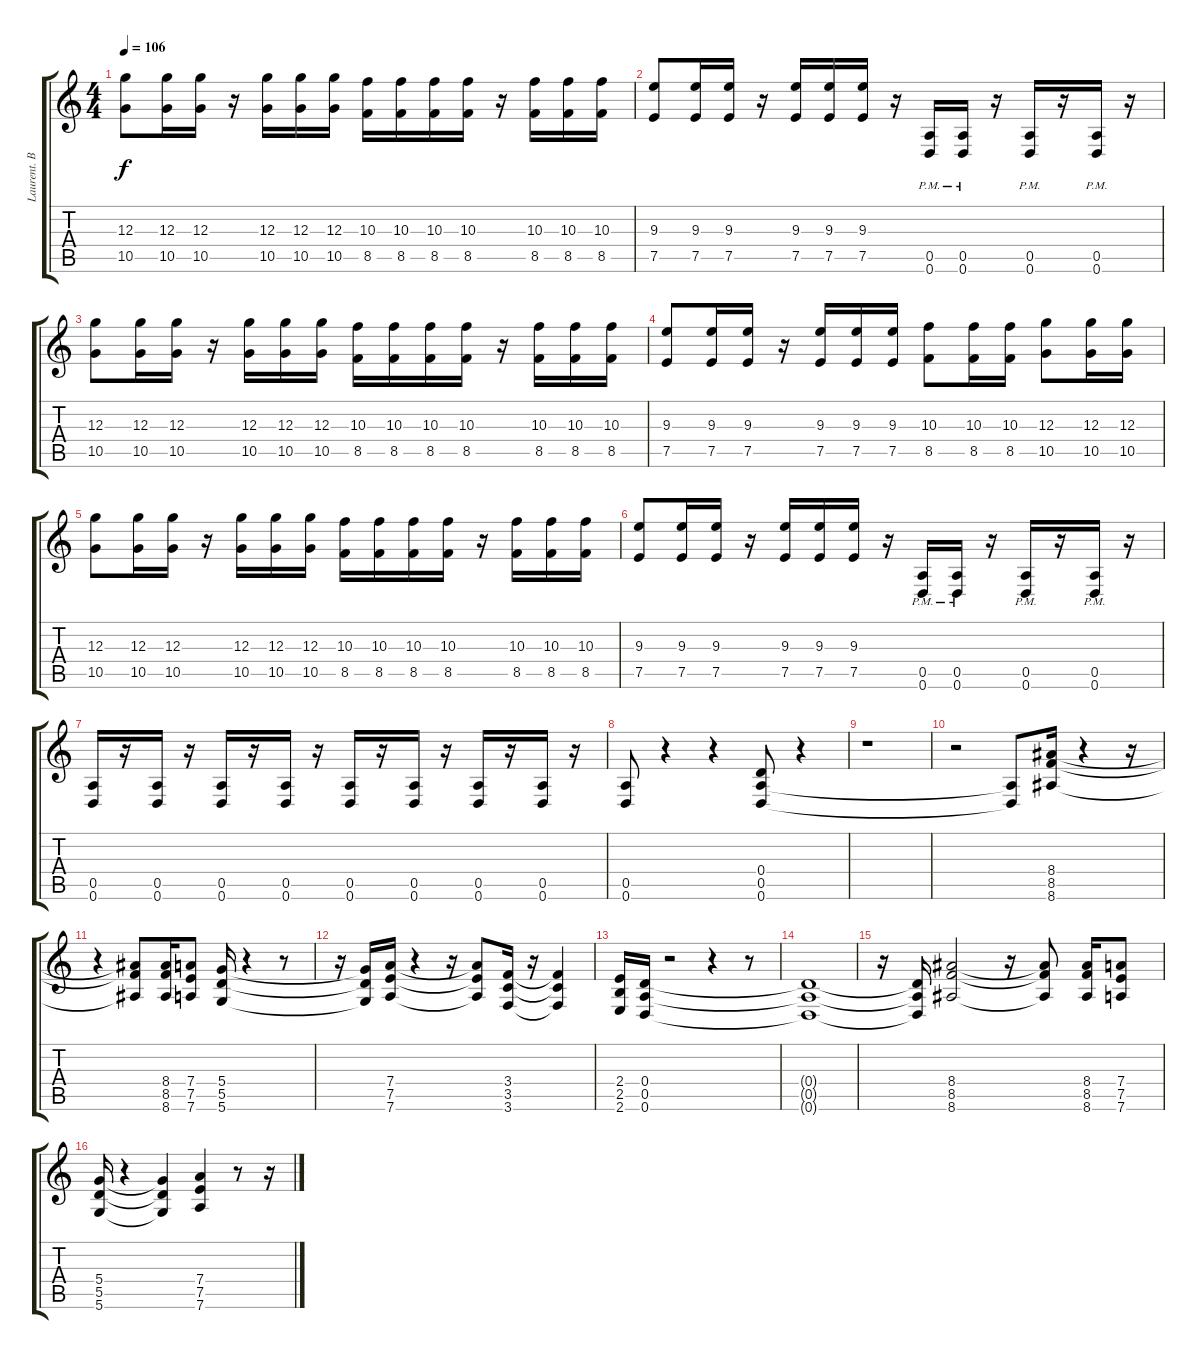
\track ("Laurent. B (Lead)" "Laurent. B") {instrument overdrivenguitar}
\staff {score tabs}
\tuning (E4 B3 G3 D3 A2 D2) {hide}
\ts (4 4)
\tempo 106
\clef g2
\ks c
(12.3 10.5).8{dy f} (12.3 10.5).16 (12.3 10.5).16 r.16 (12.3 10.5).16 (12.3 10.5).16 (12.3 10.5).16 (10.3 8.5).16 (10.3 8.5).16 (10.3 8.5).16 (10.3 8.5).16 r.16 (10.3 8.5).16 (10.3 8.5).16 (10.3 8.5).16 |
(9.3 7.5).8 (9.3 7.5).16 (9.3 7.5).16 r.16 (9.3 7.5).16 (9.3 7.5).16 (9.3 7.5).16 r.16 (0.5{pm} 0.6{pm}).16 (0.5{pm} 0.6{pm}).16 r.16 (0.5{pm} 0.6{pm}).16 r.16 (0.5{pm} 0.6{pm}).16 r.16 |
(12.3 10.5).8 (12.3 10.5).16 (12.3 10.5).16 r.16 (12.3 10.5).16 (12.3 10.5).16 (12.3 10.5).16 (10.3 8.5).16 (10.3 8.5).16 (10.3 8.5).16 (10.3 8.5).16 r.16 (10.3 8.5).16 (10.3 8.5).16 (10.3 8.5).16 |
(9.3 7.5).8 (9.3 7.5).16 (9.3 7.5).16 r.16 (9.3 7.5).16 (9.3 7.5).16 (9.3 7.5).16 (10.3 8.5).8 (10.3 8.5).16 (10.3 8.5).16 (12.3 10.5).8 (12.3 10.5).16 (12.3 10.5).16 |
(12.3 10.5).8 (12.3 10.5).16 (12.3 10.5).16 r.16 (12.3 10.5).16 (12.3 10.5).16 (12.3 10.5).16 (10.3 8.5).16 (10.3 8.5).16 (10.3 8.5).16 (10.3 8.5).16 r.16 (10.3 8.5).16 (10.3 8.5).16 (10.3 8.5).16 |
(9.3 7.5).8 (9.3 7.5).16 (9.3 7.5).16 r.16 (9.3 7.5).16 (9.3 7.5).16 (9.3 7.5).16 r.16 (0.5{pm} 0.6{pm}).16 (0.5{pm} 0.6{pm}).16 r.16 (0.5{pm} 0.6{pm}).16 r.16 (0.5{pm} 0.6{pm}).16 r.16 |
(0.5 0.6).16 r.16 (0.5 0.6).16 r.16 (0.5 0.6).16 r.16 (0.5 0.6).16 r.16 (0.5 0.6).16 r.16 (0.5 0.6).16 r.16 (0.5 0.6).16 r.16 (0.5 0.6).16 r.16 |
(0.5 0.6).8 r.4 r.4 (0.4 0.5 0.6).8 r.4 |
r.1 |
r.2 (0.5{t} 0.6{t}).8 (8.4 8.5 8.6).16 r.4 r.16 |
r.4 (8.4{t} 8.5{t} 8.6{t}).8 (8.4 8.5 8.6).16 (7.4 7.5 7.6).8 (5.4 5.5 5.6).16 r.4 r.8 |
r.16 (5.4{t} 5.5{t} 5.6{t}).16 (7.4 7.5 7.6).16 r.4 r.16 (7.4{t} 7.5{t} 7.6{t}).8 (3.4 3.5 3.6).16 r.16 (3.4{t} 3.5{t} 3.6{t}).4 |
(2.4 2.5 2.6).16 (0.4 0.5 0.6).16 r.2 r.4 r.8 |
(0.4{t} 0.5{t} 0.6{t}).1 |
r.16 (0.4{t} 0.5{t} 0.6{t}).16 (8.4 8.5 8.6).2 r.16 (8.4{t} 8.5{t} 8.6{t}).8 (8.4 8.5 8.6).16 (7.4 7.5 7.6).8 |
(5.4 5.5 5.6).16 r.4 (5.4{t} 5.5{t} 5.6{t}).4 (7.4 7.5 7.6).4 r.8 r.16
